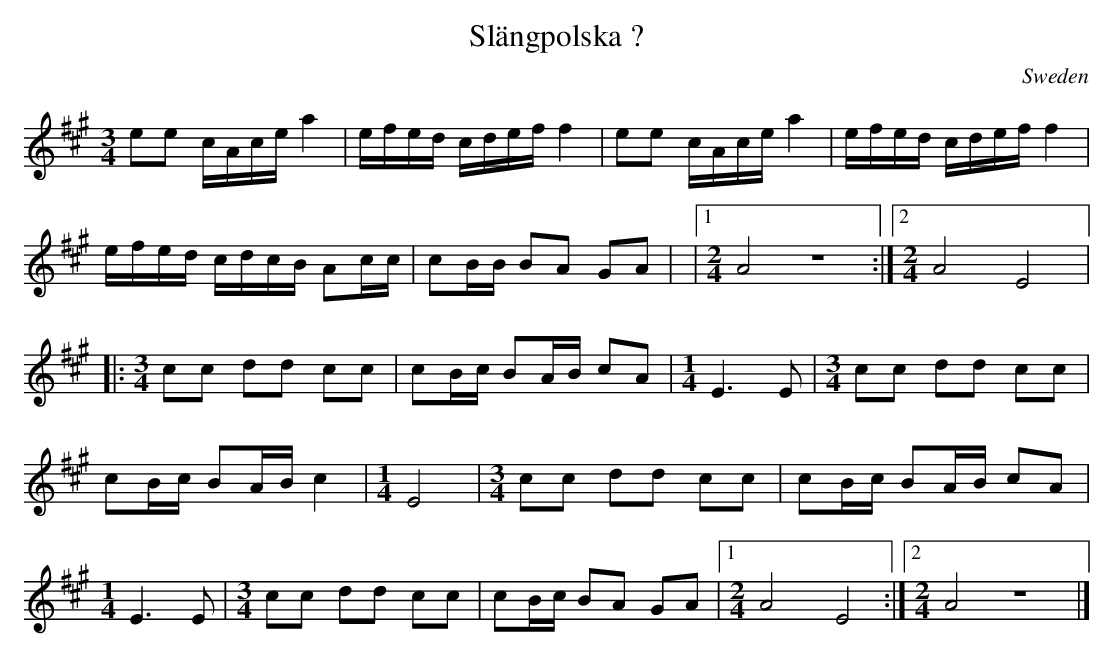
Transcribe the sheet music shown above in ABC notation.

X:1
T:Slängpolska ?
M:3/4
O:Sweden
K:A major
ee c/A/c/e/ a2| e/f/e/d/ c/d/e/f/ f2|\
ee c/A/c/e/ a2| e/f/e/d/ c/d/e/f/ f2|\
e/f/e/d/ c/d/c/B/ Ac/c/| cB/B/ BA GA| \
|1 \
M:2/4
A4 z4 :|2 \
M:2/4
A4 E4|:\
M:3/4
cc dd cc| cB/c/ BA/B/ cA|\
M:1/4
E3E|\
M:3/4
cc dd cc| cB/c/ BA/B/ c2|\
M:1/4
E4|\
M:3/4
cc dd cc| cB/c/ BA/B/ cA|\
M:1/4
E3E|\
M:3/4
cc dd cc| cB/c/ BA GA |1\
M:2/4
A4 E4 :|2\
M:2/4
A4 z4 |]
